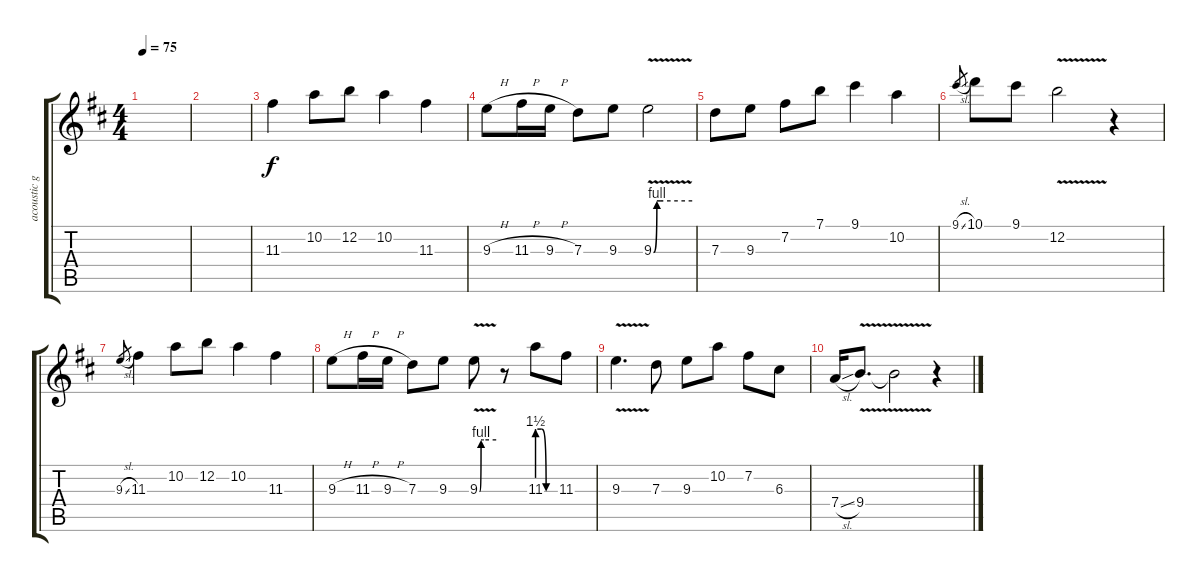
\track ("acoustic guitar" "acoustic g") {instrument acousticguitarsteel}
\staff {score tabs}
\tuning (E4 B3 G3 D3 A2 E2) {hide}
\ts (4 4)
\tempo 75
\clef g2
\ks d
|
|
11.3.4 10.2.8 12.2.8 10.2.4 11.3.4 |
9.3{h}.8 11.3{h}.16 9.3{h}.16 7.3.8 9.3.8 9.3{be (custom 0 0 5 4 10 4 15 4 60 4) v}.2 |
7.3.8 9.3.8 7.2.8{txt ""} 7.1.8 9.1.4 10.2.4 |
9.1{sl}.8{gr} 10.1.8 9.1.8 12.2{v}.2 r.4 |
9.3{sl}.8{gr} 11.3.4 10.2.8 12.2.8 10.2.4 11.3.4 |
9.3{h}.8 11.3{h}.16 9.3{h}.16 7.3.8 9.3.8 9.3{be (custom 0 0 5 4 10 4 15 4 60 4) v}.8 r.8 11.3{be (custom 0 6 15 6 30 0 60 0)}.8 11.3.8 |
9.3{v}.4{d} 7.3.8 9.3.8 10.2.8 7.2.8 6.3.8 |
7.4{sl}.16 9.4{v}.8{d} 9.4{t}.2 r.4
